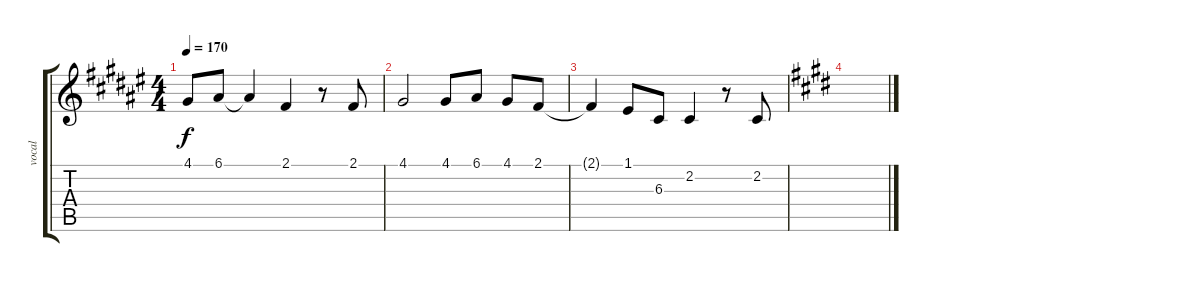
\track ("vocal" "vocal") {instrument electricpiano2}
\staff {score tabs}
\tuning (E4 B3 G3 D3 A2 E2) {hide}
\ts (4 4)
\tempo 170
\clef g2
\ks f#
4.1.8{dy f} 6.1.8 6.1{t}.4 2.1.4 r.8 2.1.8 |
4.1.2 4.1.8 6.1.8 4.1.8 2.1.8 |
2.1{t}.4 1.1.8 6.3.8 2.2.4 r.8 2.2.8 |
\ks e
